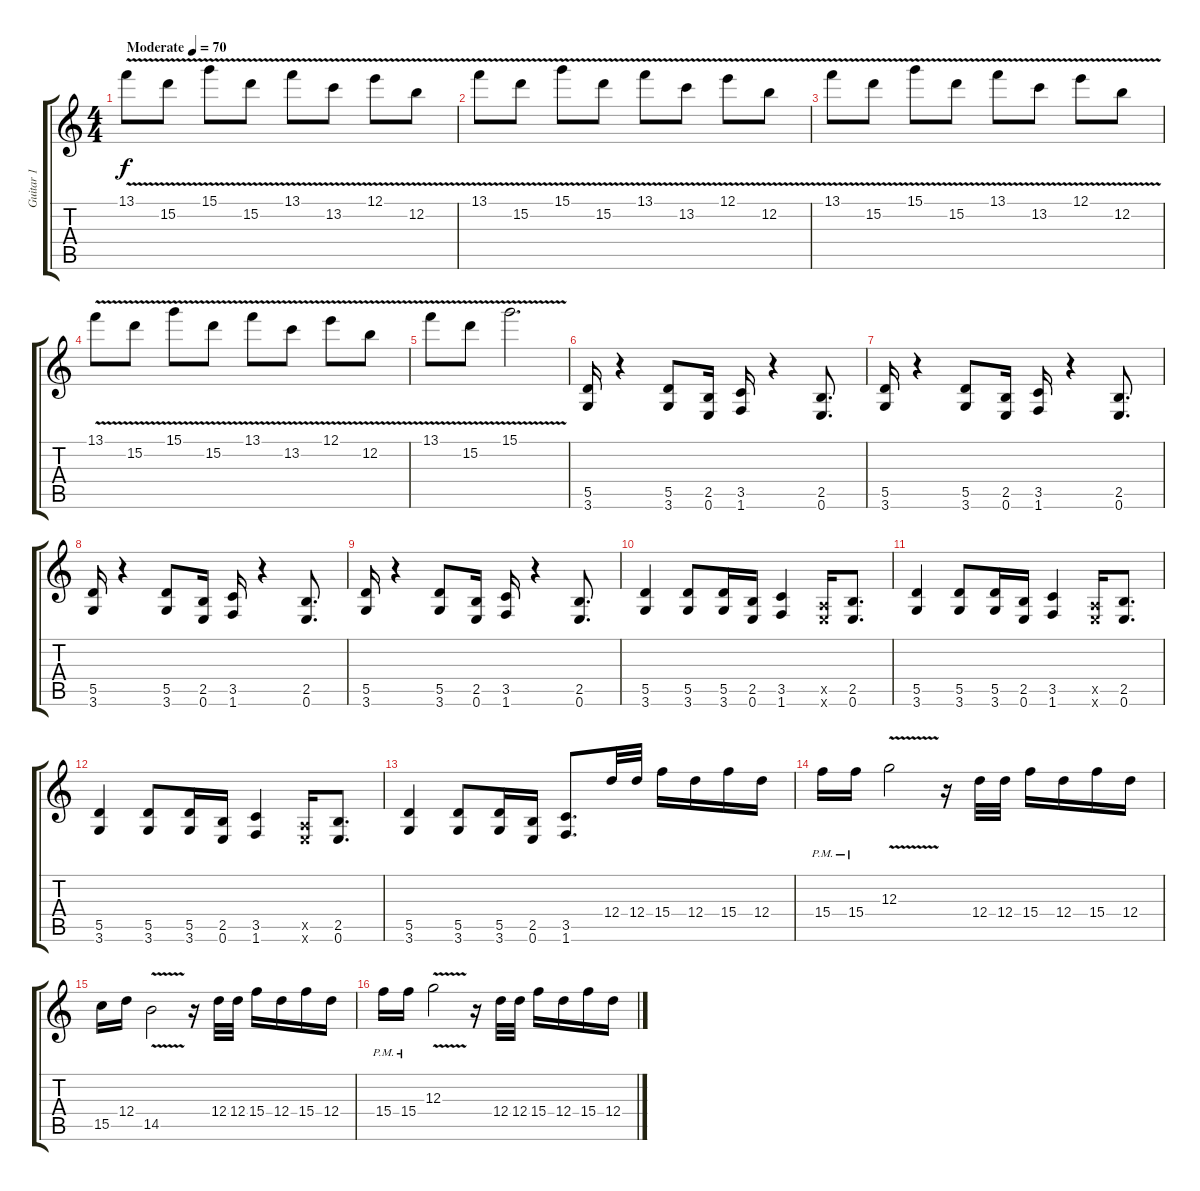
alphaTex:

\track ("Guitar 1" "Guitar 1") {instrument overdrivenguitar}
\staff {score tabs}
\tuning (E4 B3 G3 D3 A2 E2) {hide}
\ts (4 4)
\tempo (70 "Moderate")
\clef g2
\ks c
13.1{v}.8{dy f volume 4 balance 8 instrument overdrivenguitar} 15.2{v}.8 15.1{v}.8 15.2{v}.8 13.1{v}.8 13.2{v}.8 12.1{v}.8 12.2{v}.8 |
13.1{v}.8{volume 8} 15.2{v}.8 15.1{v}.8 15.2{v}.8 13.1{v}.8 13.2{v}.8 12.1{v}.8 12.2{v}.8 |
13.1{v}.8{volume 12} 15.2{v}.8 15.1{v}.8 15.2{v}.8 13.1{v}.8 13.2{v}.8 12.1{v}.8 12.2{v}.8 |
13.1{v}.8{volume 16} 15.2{v}.8 15.1{v}.8 15.2{v}.8 13.1{v}.8 13.2{v}.8 12.1{v}.8 12.2{v}.8 |
13.1{v}.8 15.2{v}.8 15.1{v}.2{d} |
(5.5 3.6).16 r.4 (5.5 3.6).8 (2.5 0.6).16 (3.5 1.6).16 r.4 (2.5 0.6).8{d} |
(5.5 3.6).16 r.4 (5.5 3.6).8 (2.5 0.6).16 (3.5 1.6).16 r.4 (2.5 0.6).8{d} |
(5.5 3.6).16 r.4 (5.5 3.6).8 (2.5 0.6).16 (3.5 1.6).16 r.4 (2.5 0.6).8{d} |
(5.5 3.6).16 r.4 (5.5 3.6).8 (2.5 0.6).16 (3.5 1.6).16 r.4 (2.5 0.6).8{d} |
(5.5 3.6).4 (5.5 3.6).8 (5.5 3.6).16 (2.5 0.6).16 (3.5 1.6).4 (0.5{x} 0.6{x}).16 (2.5 0.6).8{d} |
(5.5 3.6).4 (5.5 3.6).8 (5.5 3.6).16 (2.5 0.6).16 (3.5 1.6).4 (0.5{x} 0.6{x}).16 (2.5 0.6).8{d} |
(5.5 3.6).4 (5.5 3.6).8 (5.5 3.6).16 (2.5 0.6).16 (3.5 1.6).4 (0.5{x} 0.6{x}).16 (2.5 0.6).8{d} |
(5.5 3.6).4 (5.5 3.6).8 (5.5 3.6).16 (2.5 0.6).16 (3.5 1.6).8{d} 12.4.32 12.4.32 15.4.16 12.4.16 15.4.16 12.4.16 |
15.4{pm}.16 15.4{pm}.16 12.3{v}.2 r.16 12.4.32 12.4.32 15.4.16 12.4.16 15.4.16 12.4.16 |
15.5.16 12.4.16 14.5{v}.2 r.16 12.4.32 12.4.32 15.4.16 12.4.16 15.4.16 12.4.16 |
15.4{pm}.16 15.4{pm}.16 12.3{v}.2 r.16 12.4.32 12.4.32 15.4.16 12.4.16 15.4.16 12.4.16
